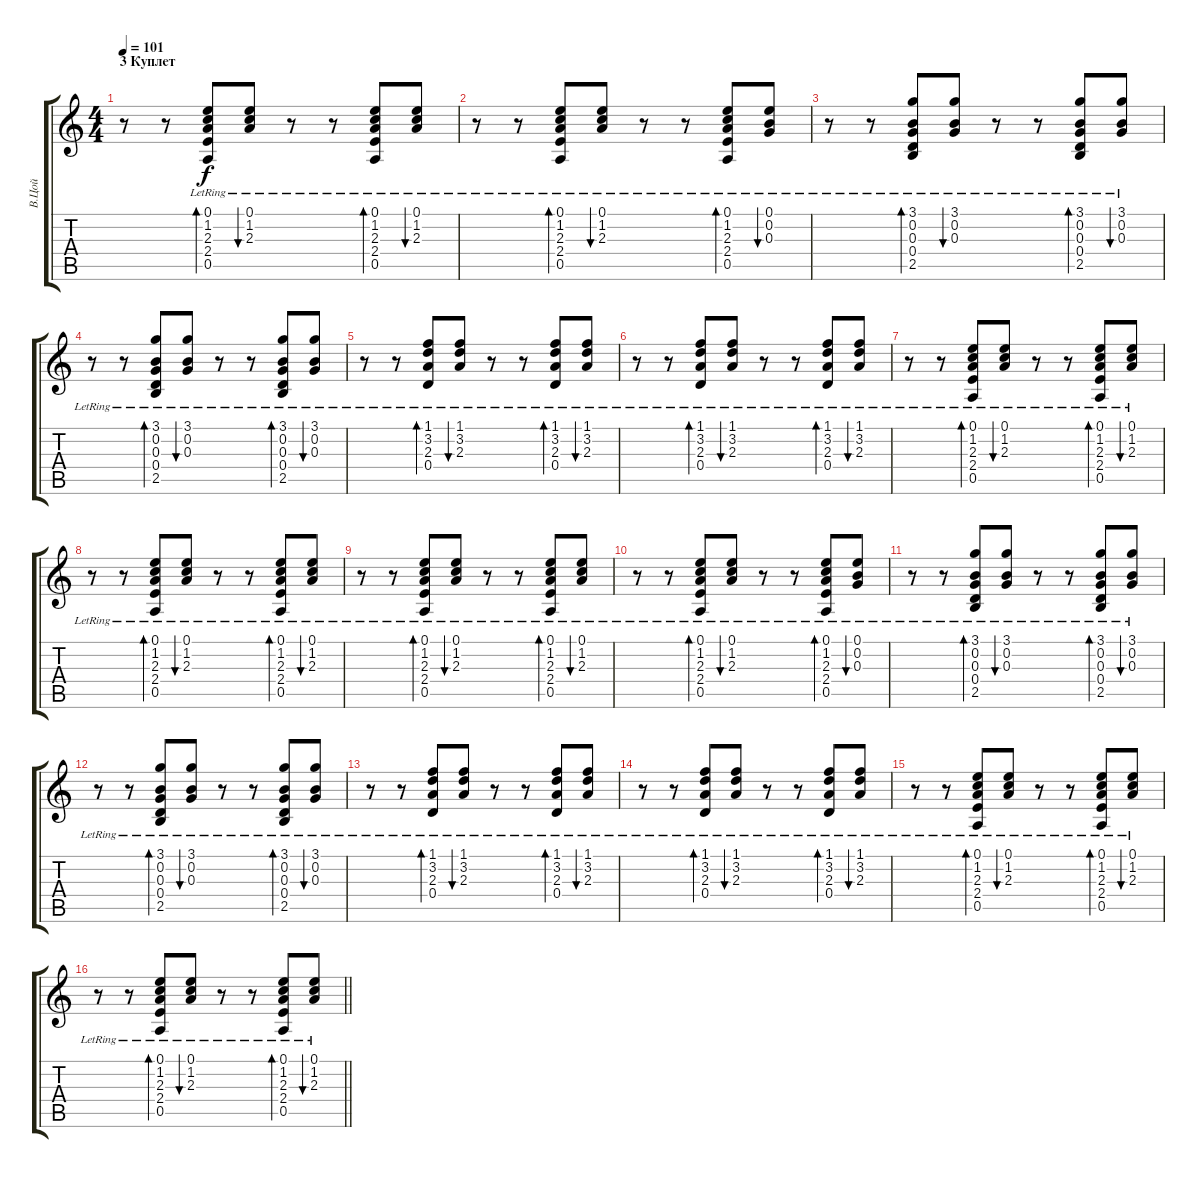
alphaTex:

\track ("В.Цой" "В.Цой") {instrument acousticguitarsteel}
\staff {score tabs}
\tuning (E4 B3 G3 D3 A2 E2) {hide}
\ts (4 4)
\section ("" "3 Куплет")
\tempo 101
\clef g2
\ks c
r.8{dy f} r.8 (0.1{lr} 1.2{lr} 2.3{lr} 2.4{lr} 0.5{lr}).8{bd 60} (0.1{lr} 1.2{lr} 2.3{lr}).8{bu 60} r.8 r.8 (0.1{lr} 1.2{lr} 2.3{lr} 2.4{lr} 0.5{lr}).8{bd 60} (0.1{lr} 1.2{lr} 2.3{lr}).8{bu 60} |
r.8 r.8 (0.1{lr} 1.2{lr} 2.3{lr} 2.4{lr} 0.5{lr}).8{bd 60} (0.1{lr} 1.2{lr} 2.3{lr}).8{bu 60} r.8 r.8 (0.1{lr} 1.2{lr} 2.3{lr} 2.4{lr} 0.5{lr}).8{bd 60} (0.1{lr} 0.2{lr} 0.3{lr}).8{bu 60} |
r.8 r.8 (3.1{lr} 0.2{lr} 0.3{lr} 0.4{lr} 2.5{lr}).8{bd 60} (3.1{lr} 0.2{lr} 0.3{lr}).8{bu 60} r.8 r.8 (3.1{lr} 0.2{lr} 0.3{lr} 0.4{lr} 2.5{lr}).8{bd 60} (3.1{lr} 0.2{lr} 0.3{lr}).8{bu 60} |
r.8 r.8 (3.1{lr} 0.2{lr} 0.3{lr} 0.4{lr} 2.5{lr}).8{bd 60} (3.1{lr} 0.2{lr} 0.3{lr}).8{bu 60} r.8 r.8 (3.1{lr} 0.2{lr} 0.3{lr} 0.4{lr} 2.5{lr}).8{bd 60} (3.1{lr} 0.2{lr} 0.3{lr}).8{bu 60} |
r.8 r.8 (1.1{lr} 3.2{lr} 2.3{lr} 0.4{lr}).8{bd 60} (1.1{lr} 3.2{lr} 2.3{lr}).8{bu 60} r.8 r.8 (1.1{lr} 3.2{lr} 2.3{lr} 0.4{lr}).8{bd 60} (1.1{lr} 3.2{lr} 2.3{lr}).8{bu 60} |
r.8 r.8 (1.1{lr} 3.2{lr} 2.3{lr} 0.4{lr}).8{bd 60} (1.1{lr} 3.2{lr} 2.3{lr}).8{bu 60} r.8 r.8 (1.1{lr} 3.2{lr} 2.3{lr} 0.4{lr}).8{bd 60} (1.1{lr} 3.2{lr} 2.3{lr}).8{bu 60} |
r.8 r.8 (0.1{lr} 1.2{lr} 2.3{lr} 2.4{lr} 0.5{lr}).8{bd 60} (0.1{lr} 1.2{lr} 2.3{lr}).8{bu 60} r.8 r.8 (0.1{lr} 1.2{lr} 2.3{lr} 2.4{lr} 0.5{lr}).8{bd 60} (0.1{lr} 1.2{lr} 2.3{lr}).8{bu 60} |
r.8 r.8 (0.1{lr} 1.2{lr} 2.3{lr} 2.4{lr} 0.5{lr}).8{bd 60} (0.1{lr} 1.2{lr} 2.3{lr}).8{bu 60} r.8 r.8 (0.1{lr} 1.2{lr} 2.3{lr} 2.4{lr} 0.5{lr}).8{bd 60} (0.1{lr} 1.2{lr} 2.3{lr}).8{bu 60} |
r.8 r.8 (0.1{lr} 1.2{lr} 2.3{lr} 2.4{lr} 0.5{lr}).8{bd 60} (0.1{lr} 1.2{lr} 2.3{lr}).8{bu 60} r.8 r.8 (0.1{lr} 1.2{lr} 2.3{lr} 2.4{lr} 0.5{lr}).8{bd 60} (0.1{lr} 1.2{lr} 2.3{lr}).8{bu 60} |
r.8 r.8 (0.1{lr} 1.2{lr} 2.3{lr} 2.4{lr} 0.5{lr}).8{bd 60} (0.1{lr} 1.2{lr} 2.3{lr}).8{bu 60} r.8 r.8 (0.1{lr} 1.2{lr} 2.3{lr} 2.4{lr} 0.5{lr}).8{bd 60} (0.1{lr} 0.2{lr} 0.3{lr}).8{bu 60} |
r.8 r.8 (3.1{lr} 0.2{lr} 0.3{lr} 0.4{lr} 2.5{lr}).8{bd 60} (3.1{lr} 0.2{lr} 0.3{lr}).8{bu 60} r.8 r.8 (3.1{lr} 0.2{lr} 0.3{lr} 0.4{lr} 2.5{lr}).8{bd 60} (3.1{lr} 0.2{lr} 0.3{lr}).8{bu 60} |
r.8 r.8 (3.1{lr} 0.2{lr} 0.3{lr} 0.4{lr} 2.5{lr}).8{bd 60} (3.1{lr} 0.2{lr} 0.3{lr}).8{bu 60} r.8 r.8 (3.1{lr} 0.2{lr} 0.3{lr} 0.4{lr} 2.5{lr}).8{bd 60} (3.1{lr} 0.2{lr} 0.3{lr}).8{bu 60} |
r.8 r.8 (1.1{lr} 3.2{lr} 2.3{lr} 0.4{lr}).8{bd 60} (1.1{lr} 3.2{lr} 2.3{lr}).8{bu 60} r.8 r.8 (1.1{lr} 3.2{lr} 2.3{lr} 0.4{lr}).8{bd 60} (1.1{lr} 3.2{lr} 2.3{lr}).8{bu 60} |
r.8 r.8 (1.1{lr} 3.2{lr} 2.3{lr} 0.4{lr}).8{bd 60} (1.1{lr} 3.2{lr} 2.3{lr}).8{bu 60} r.8 r.8 (1.1{lr} 3.2{lr} 2.3{lr} 0.4{lr}).8{bd 60} (1.1{lr} 3.2{lr} 2.3{lr}).8{bu 60} |
r.8 r.8 (0.1{lr} 1.2{lr} 2.3{lr} 2.4{lr} 0.5{lr}).8{bd 60} (0.1{lr} 1.2{lr} 2.3{lr}).8{bu 60} r.8 r.8 (0.1{lr} 1.2{lr} 2.3{lr} 2.4{lr} 0.5{lr}).8{bd 60} (0.1{lr} 1.2{lr} 2.3{lr}).8{bu 60} |
\barLineRight lightlight
r.8 r.8 (0.1{lr} 1.2{lr} 2.3{lr} 2.4{lr} 0.5{lr}).8{bd 60} (0.1{lr} 1.2{lr} 2.3{lr}).8{bu 60} r.8 r.8 (0.1{lr} 1.2{lr} 2.3{lr} 2.4{lr} 0.5{lr}).8{bd 60} (0.1{lr} 1.2{lr} 2.3{lr}).8{bu 60}
